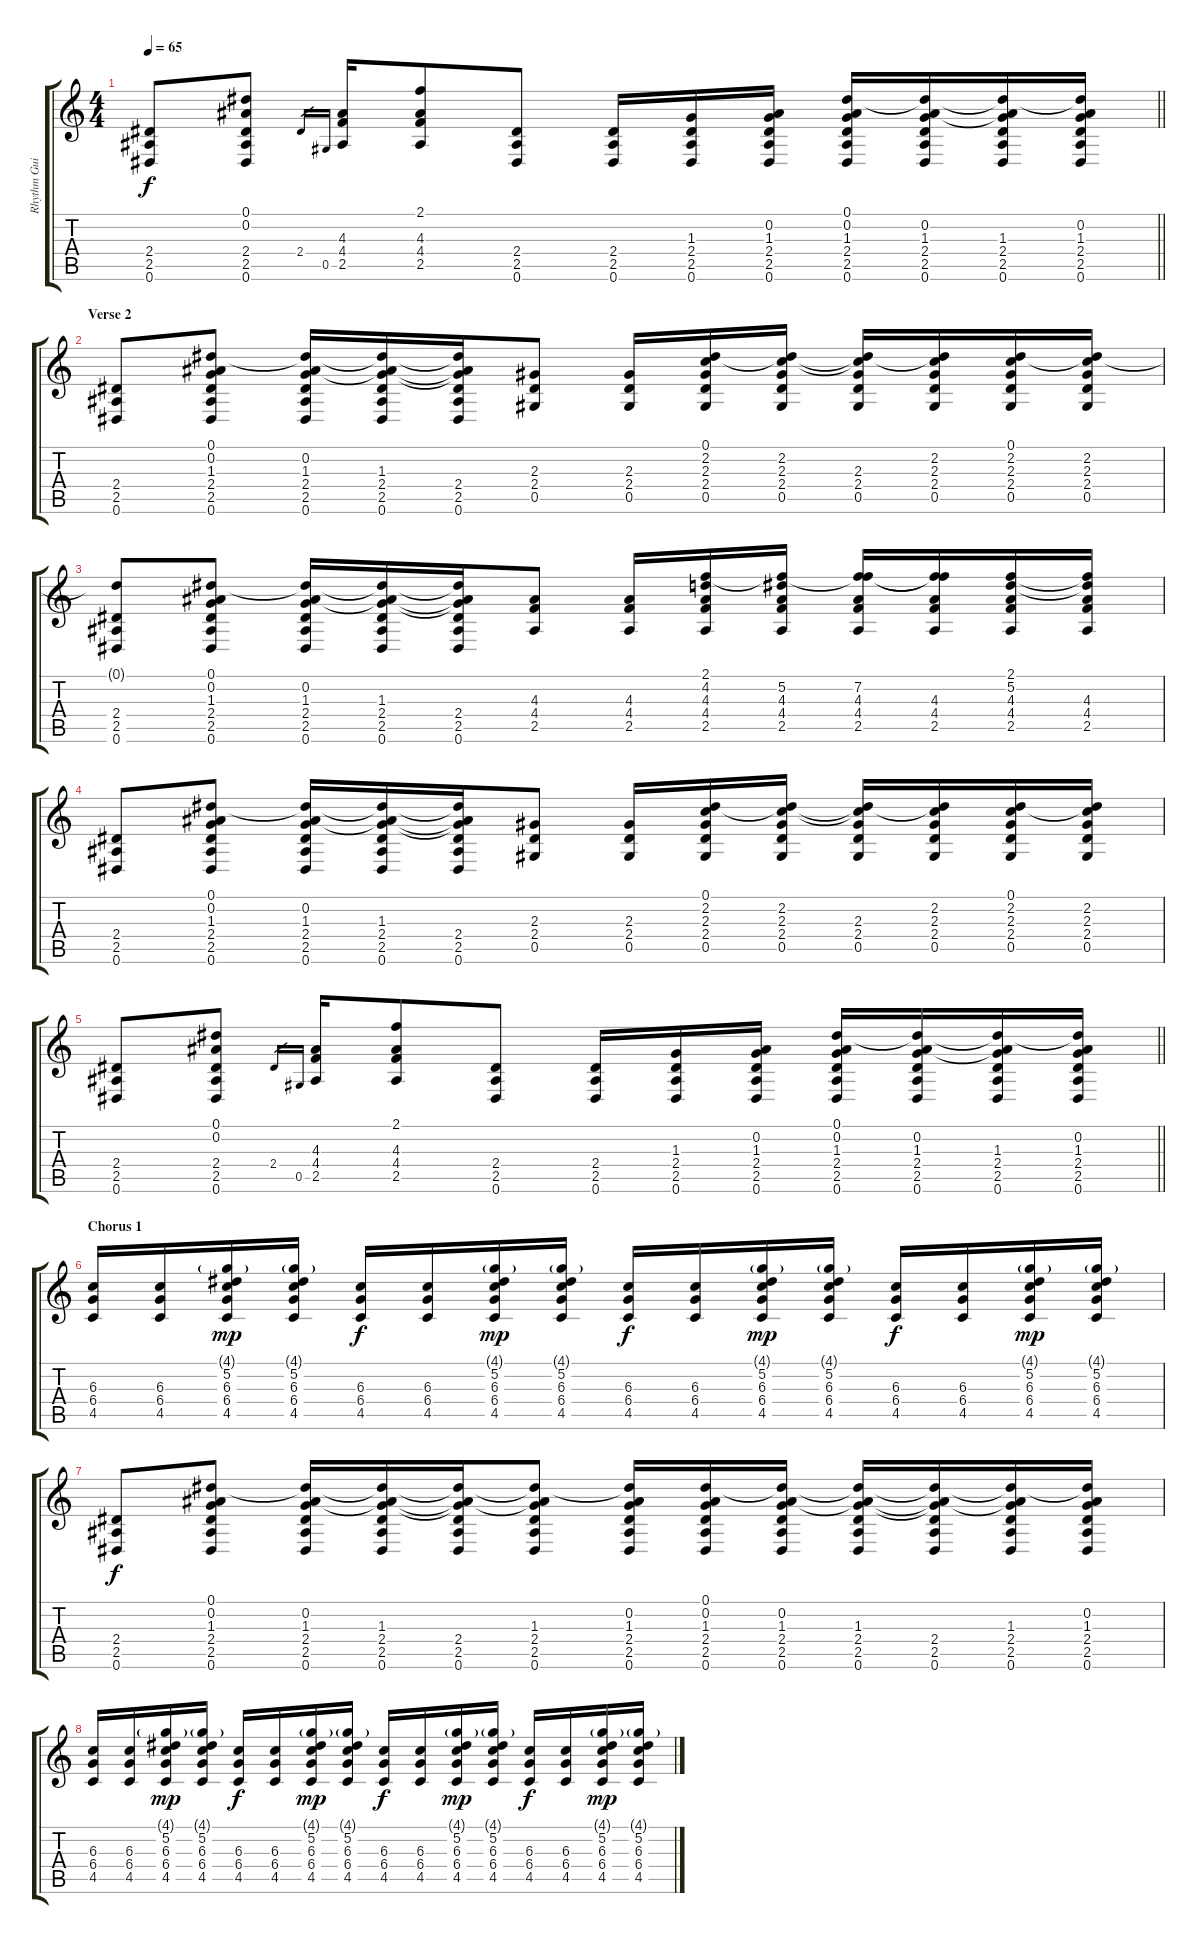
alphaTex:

\track ("Rhythm Guitar #1" "Rhythm Gui") {instrument overdrivenguitar}
\staff {score tabs}
\tuning (Eb4 Bb3 Gb3 Db3 Ab2 Eb2) {hide}
\ts (4 4)
\tempo 65
\clef g2
\barLineRight lightlight
\ks c
(2.4 2.5 0.6).8{dy f} (0.1 0.2 2.4 2.5 0.6).8 2.4.16{gr} 0.5.16{gr} (4.3 4.4 2.5).16 (2.1 4.3 4.4 2.5).8 (2.4 2.5 0.6).8 (2.4 2.5 0.6).16 (1.3 2.4 2.5 0.6).16 (0.2 1.3 2.4 2.5 0.6).16 (0.1 0.2 1.3 2.4 2.5 0.6).16 (0.1{t} 0.2 1.3 2.4 2.5 0.6).16 (0.1{t} 0.2{t} 1.3 2.4 2.5 0.6).16 (0.1{t} 0.2 1.3 2.4 2.5 0.6).16 |
\section ("" "Verse 2")
(2.4 2.5 0.6).8 (0.1 0.2 1.3 2.4 2.5 0.6).8 (0.1{t} 0.2 1.3 2.4 2.5 0.6).16 (0.1{t} 0.2{t} 1.3 2.4 2.5 0.6).16 (0.1{t} 0.2{t} 1.3{t} 2.4 2.5 0.6).16 (2.3 2.4 0.5).8 (2.3 2.4 0.5).16 (0.1 2.2 2.3 2.4 0.5).16 (0.1{t} 2.2 2.3 2.4 0.5).16 (0.1{t} 2.2{t} 2.3 2.4 0.5).16 (0.1{t} 2.2 2.3 2.4 0.5).16 (0.1 2.2 2.3 2.4 0.5).16 (0.1{t} 2.2 2.3 2.4 0.5).16 |
(0.1{t} 2.4 2.5 0.6).8 (0.1 0.2 1.3 2.4 2.5 0.6).8 (0.1{t} 0.2 1.3 2.4 2.5 0.6).16 (0.1{t} 0.2{t} 1.3 2.4 2.5 0.6).16 (0.1{t} 0.2{t} 1.3{t} 2.4 2.5 0.6).16 (4.3 4.4 2.5).8 (4.3 4.4 2.5).16 (2.1 4.2 4.3 4.4 2.5).16 (2.1{t} 5.2 4.3 4.4 2.5).16 (2.1{t} 7.2 4.3 4.4 2.5).16 (2.1{t} 7.2{t} 4.3 4.4 2.5).16 (2.1 5.2 4.3 4.4 2.5).16 (2.1{t} 5.2{t} 4.3 4.4 2.5).16 |
(2.4 2.5 0.6).8 (0.1 0.2 1.3 2.4 2.5 0.6).8 (0.1{t} 0.2 1.3 2.4 2.5 0.6).16 (0.1{t} 0.2{t} 1.3 2.4 2.5 0.6).16 (0.1{t} 0.2{t} 1.3{t} 2.4 2.5 0.6).16 (2.3 2.4 0.5).8 (2.3 2.4 0.5).16 (0.1 2.2 2.3 2.4 0.5).16 (0.1{t} 2.2 2.3 2.4 0.5).16 (0.1{t} 2.2{t} 2.3 2.4 0.5).16 (0.1{t} 2.2 2.3 2.4 0.5).16 (0.1 2.2 2.3 2.4 0.5).16 (0.1{t} 2.2 2.3 2.4 0.5).16 |
\barLineRight lightlight
(2.4 2.5 0.6).8 (0.1 0.2 2.4 2.5 0.6).8 2.4.16{gr} 0.5.16{gr} (4.3 4.4 2.5).16 (2.1 4.3 4.4 2.5).8 (2.4 2.5 0.6).8 (2.4 2.5 0.6).16 (1.3 2.4 2.5 0.6).16 (0.2 1.3 2.4 2.5 0.6).16 (0.1 0.2 1.3 2.4 2.5 0.6).16 (0.1{t} 0.2 1.3 2.4 2.5 0.6).16 (0.1{t} 0.2{t} 1.3 2.4 2.5 0.6).16 (0.1{t} 0.2 1.3 2.4 2.5 0.6).16 |
\section ("" "Chorus 1")
(6.3 6.4 4.5).16 (6.3 6.4 4.5).16 (4.1{g} 5.2 6.3 6.4 4.5).16{dy mp} (4.1{g} 5.2 6.3 6.4 4.5).16 (6.3 6.4 4.5).16{dy f} (6.3 6.4 4.5).16 (4.1{g} 5.2 6.3 6.4 4.5).16{dy mp} (4.1{g} 5.2 6.3 6.4 4.5).16 (6.3 6.4 4.5).16{dy f} (6.3 6.4 4.5).16 (4.1{g} 5.2 6.3 6.4 4.5).16{dy mp} (4.1{g} 5.2 6.3 6.4 4.5).16 (6.3 6.4 4.5).16{dy f} (6.3 6.4 4.5).16 (4.1{g} 5.2 6.3 6.4 4.5).16{dy mp} (4.1{g} 5.2 6.3 6.4 4.5).16 |
(2.4 2.5 0.6).8{dy f} (0.1 0.2 1.3 2.4 2.5 0.6).8 (0.1{t} 0.2 1.3 2.4 2.5 0.6).16 (0.1{t} 0.2{t} 1.3 2.4 2.5 0.6).16 (0.1{t} 0.2{t} 1.3{t} 2.4 2.5 0.6).16 (0.1{t} 0.2{t} 1.3 2.4 2.5 0.6).8 (0.1{t} 0.2 1.3 2.4 2.5 0.6).16 (0.1 0.2 1.3 2.4 2.5 0.6).16 (0.1{t} 0.2 1.3 2.4 2.5 0.6).16 (0.1{t} 0.2{t} 1.3 2.4 2.5 0.6).16 (0.1{t} 0.2{t} 1.3{t} 2.4 2.5 0.6).16 (0.1{t} 0.2{t} 1.3 2.4 2.5 0.6).16 (0.1{t} 0.2 1.3 2.4 2.5 0.6).16 |
(6.3 6.4 4.5).16 (6.3 6.4 4.5).16 (4.1{g} 5.2 6.3 6.4 4.5).16{dy mp} (4.1{g} 5.2 6.3 6.4 4.5).16 (6.3 6.4 4.5).16{dy f} (6.3 6.4 4.5).16 (4.1{g} 5.2 6.3 6.4 4.5).16{dy mp} (4.1{g} 5.2 6.3 6.4 4.5).16 (6.3 6.4 4.5).16{dy f} (6.3 6.4 4.5).16 (4.1{g} 5.2 6.3 6.4 4.5).16{dy mp} (4.1{g} 5.2 6.3 6.4 4.5).16 (6.3 6.4 4.5).16{dy f} (6.3 6.4 4.5).16 (4.1{g} 5.2 6.3 6.4 4.5).16{dy mp} (4.1{g} 5.2 6.3 6.4 4.5).16
